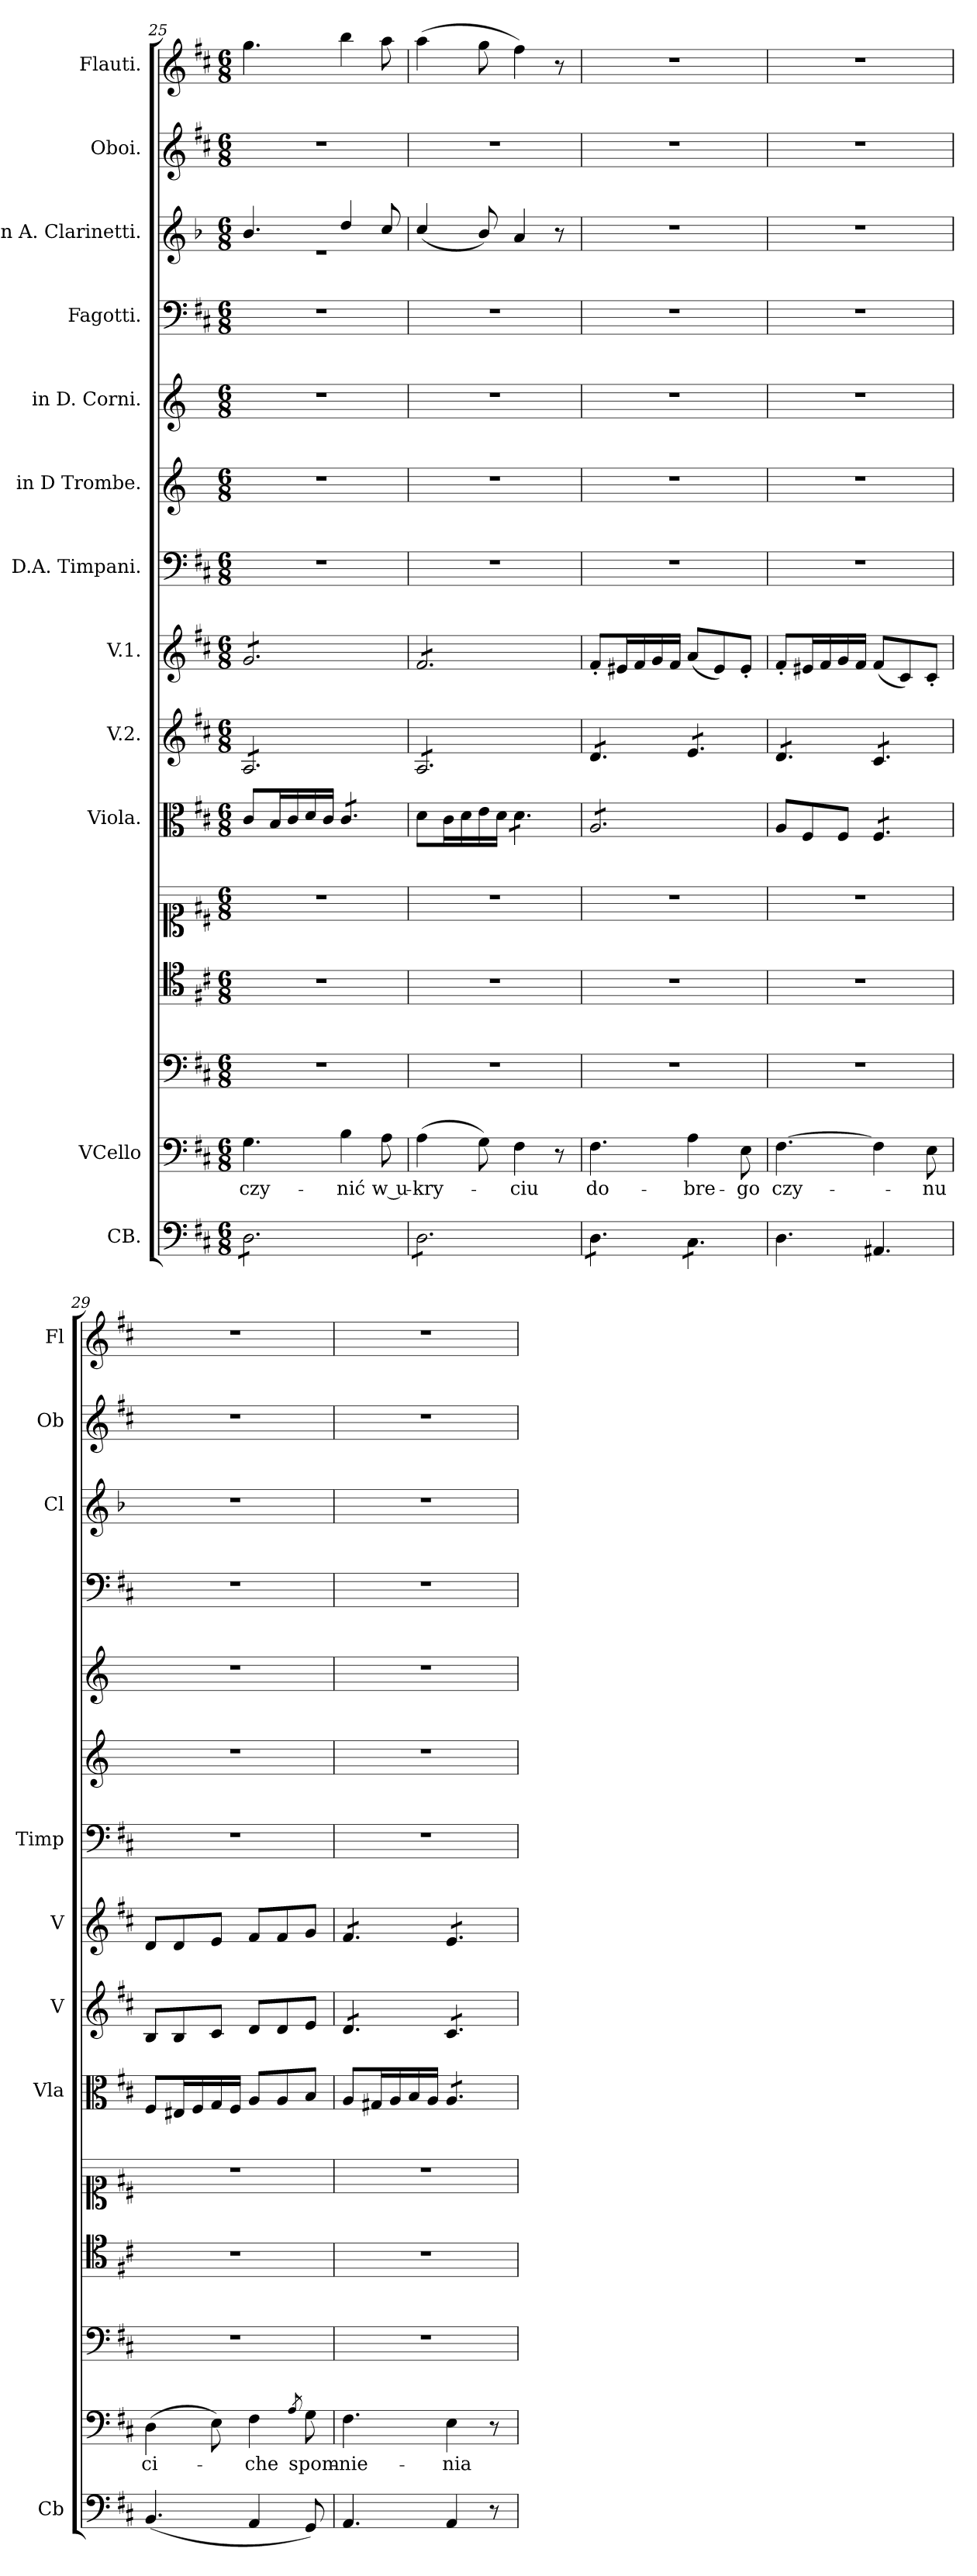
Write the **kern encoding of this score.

**kern	**kern	**text	**kern	**kern	**kern	**kern	**kern	**kern	**kern	**kern	**kern	**kern	**kern	**kern	**kern
*part15	*part14	*part14	*part13	*part12	*part11	*part10	*part9	*part8	*part7	*part6	*part5	*part4	*part3	*part2	*part1
*staff15	*staff14	*staff14	*staff13	*staff12	*staff11	*staff10	*staff9	*staff8	*staff7	*staff6	*staff5	*staff4	*staff3	*staff2	*staff1
*I"CB.	*I"VCello	*	*	*	*	*I"Viola.	*I"V.2.	*I"V.1.	*I"D.A. Timpani.	*I"in D Trombe.	*I"in D. Corni.	*I"Fagotti.	*I"in A. Clarinetti.	*I"Oboi.	*I"Flauti.
*I'Cb	*	*	*	*	*	*I'Vla	*I'V	*I'V	*I'Timp	*	*	*	*I'Cl	*I'Ob	*I'Fl
*clefF4	*clefF4	*	*clefF4	*clefC4	*clefC1	*clefC3	*clefG2	*clefG2	*clefF4	*clefG2	*clefG2	*clefF4	*clefG2	*clefG2	*clefG2
*	*	*	*	*	*	*	*	*	*	*ITrd-1c-2	*ITrd6c10	*	*ITrd2c3	*	*
*k[f#c#]	*k[f#c#]	*	*k[f#c#]	*k[f#c#]	*k[f#c#]	*k[f#c#]	*k[f#c#]	*k[f#c#]	*k[f#c#]	*k[f#c#]	*k[f#c#]	*k[f#c#]	*k[f#c#]	*k[f#c#]	*k[f#c#]
*M6/8	*M6/8	*	*M6/8	*M6/8	*M6/8	*M6/8	*M6/8	*M6/8	*M6/8	*M6/8	*M6/8	*M6/8	*M6/8	*M6/8	*M6/8
=25	=25	=25	=25	=25	=25	=25	=25	=25	=25	=25	=25	=25	=25	=25	=25
*	*	*	*	*	*	*	*	*	*	*	*	*	*^	*	*
*tremolo	*	*	*	*	*	*	*	*	*	*	*	*	*	*	*	*
*	*	*	*	*	*	*	*tremolo	*	*	*	*	*	*	*	*	*
*	*	*	*	*	*	*	*	*tremolo	*	*	*	*	*	*	*	*
8D\L	4.G\	czy-	2.r	2.r	2.r	8c#/L	8A/L	8g/L	2.r	2.r	2.r	2.r	4.g/	2.r	2.r	4.gg\
8D\	.	.	.	.	.	16B/L	8A/	8g/	.	.	.	.	.	.	.	.
.	.	.	.	.	.	16c#/	.	.	.	.	.	.	.	.	.	.
8D\	.	.	.	.	.	16d/	8A/	8g/	.	.	.	.	.	.	.	.
.	.	.	.	.	.	16c#/JJ	.	.	.	.	.	.	.	.	.	.
*	*	*	*	*	*	*tremolo	*	*	*	*	*	*	*	*	*	*
8D\	4B\	-nić	.	.	.	8c#/L	8A/	8g/	.	.	.	.	4b/	.	.	4bb\
8D\	.	.	.	.	.	8c#/	8A/	8g/	.	.	.	.	.	.	.	.
8D\J	8A\	w u-	.	.	.	8c#/J	8A/J	8g/J	.	.	.	.	8a/	.	.	8aa\
*	*	*	*	*	*	*Xtremolo	*	*	*	*	*	*	*	*	*	*
*	*	*	*	*	*	*	*	*	*	*	*	*	*v	*v	*	*
=26	=26	=26	=26	=26	=26	=26	=26	=26	=26	=26	=26	=26	=26	=26	=26
8D\L	(>4A\	-kry-	2.r	2.r	2.r	8d\L	8A/L	8f#/L	2.r	2.r	2.r	2.r	(<4a/	2.r	(>4aa\
8D\	.	.	.	.	.	16c#\L	8A/	8f#/	.	.	.	.	.	.	.
.	.	.	.	.	.	16d\	.	.	.	.	.	.	.	.	.
8D\	8G\)	.	.	.	.	16e\	8A/	8f#/	.	.	.	.	8g/)	.	8gg\
.	.	.	.	.	.	16d\JJ	.	.	.	.	.	.	.	.	.
!	!	!	!	!	!	!LO:TX:a:t=d	!	!	!	!	!	!	!	!	!
*	*	*	*	*	*	*tremolo	*	*	*	*	*	*	*	*	*
8D\	4F#\	-ciu	.	.	.	8d\L	8A/	8f#/	.	.	.	.	4f#/	.	4ff#\)
8D\	.	.	.	.	.	8d\	8A/	8f#/	.	.	.	.	.	.	.
8D\J	8r	.	.	.	.	8d\J	8A/J	8f#/J	.	.	.	.	8r	.	8r
*	*	*	*	*	*	*	*	*Xtremolo	*	*	*	*	*	*	*
=27	=27	=27	=27	=27	=27	=27	=27	=27	=27	=27	=27	=27	=27	=27	=27
8D\L	4.F#\	do-	2.r	2.r	2.r	8A/L	8d/L	8f#'</L	2.r	2.r	2.r	2.r	2.r	2.r	2.r
8D\	.	.	.	.	.	8A/	8d/	16e#X/L	.	.	.	.	.	.	.
.	.	.	.	.	.	.	.	16f#/	.	.	.	.	.	.	.
8D\J	.	.	.	.	.	8A/	8d/J	16g/	.	.	.	.	.	.	.
.	.	.	.	.	.	.	.	16f#/JJ	.	.	.	.	.	.	.
8C#\L	4A\	-bre-	.	.	.	8A/	8e/L	(<8a/L	.	.	.	.	.	.	.
8C#\	.	.	.	.	.	8A/	8e/	8e#/)	.	.	.	.	.	.	.
8C#\J	8E\	-go	.	.	.	8A/J	8e/J	8e#'</J	.	.	.	.	.	.	.
*	*	*	*	*	*	*Xtremolo	*	*	*	*	*	*	*	*	*
*Xtremolo	*	*	*	*	*	*	*	*	*	*	*	*	*	*	*
=28	=28	=28	=28	=28	=28	=28	=28	=28	=28	=28	=28	=28	=28	=28	=28
4.D\	[4.F#\	czy-	2.r	2.r	2.r	8A/L	8d/L	8f#'</L	2.r	2.r	2.r	2.r	2.r	2.r	2.r
.	.	.	.	.	.	8F#/	8d/	16e#X/L	.	.	.	.	.	.	.
.	.	.	.	.	.	.	.	16f#/	.	.	.	.	.	.	.
.	.	.	.	.	.	8F#/J	8d/J	16g/	.	.	.	.	.	.	.
.	.	.	.	.	.	.	.	16f#/JJ	.	.	.	.	.	.	.
*	*	*	*	*	*	*tremolo	*	*	*	*	*	*	*	*	*
4.AA#X/	4F#\]	.	.	.	.	8F#/L	8c#/L	(<8f#/L	.	.	.	.	.	.	.
.	.	.	.	.	.	8F#/	8c#/	8c#/)	.	.	.	.	.	.	.
.	8E\	-nu	.	.	.	8F#/J	8c#/J	8c#'</J	.	.	.	.	.	.	.
*	*	*	*	*	*	*	*Xtremolo	*	*	*	*	*	*	*	*
*	*	*	*	*	*	*Xtremolo	*	*	*	*	*	*	*	*	*
=29	=29	=29	=29	=29	=29	=29	=29	=29	=29	=29	=29	=29	=29	=29	=29
(<4.BB/	(>4D\	ci-	2.r	2.r	2.r	8F#/L	8B/L	8d/L	2.r	2.r	2.r	2.r	2.r	2.r	2.r
.	.	.	.	.	.	16E#X/L	8B/	8d/	.	.	.	.	.	.	.
.	.	.	.	.	.	16F#/	.	.	.	.	.	.	.	.	.
.	8E\)	.	.	.	.	16G/	8c#/J	8e/J	.	.	.	.	.	.	.
.	.	.	.	.	.	16F#/JJ	.	.	.	.	.	.	.	.	.
4AA/	4F#\	-che	.	.	.	8A/L	8d/L	8f#/L	.	.	.	.	.	.	.
.	.	.	.	.	.	8A/	8d/	8f#/	.	.	.	.	.	.	.
.	8qA/	.	.	.	.	.	.	.	.	.	.	.	.	.	.
8GG/)	8G\	spom-	.	.	.	8B/J	8e/J	8g/J	.	.	.	.	.	.	.
=30	=30	=30	=30	=30	=30	=30	=30	=30	=30	=30	=30	=30	=30	=30	=30
*	*	*	*	*	*	*	*tremolo	*	*	*	*	*	*	*	*
*	*	*	*	*	*	*	*	*tremolo	*	*	*	*	*	*	*
4.AA/	4.F#\	-nie-	2.r	2.r	2.r	8A/L	8d/L	8f#/L	2.r	2.r	2.r	2.r	2.r	2.r	2.r
.	.	.	.	.	.	16G#X/L	8d/	8f#/	.	.	.	.	.	.	.
.	.	.	.	.	.	16A/	.	.	.	.	.	.	.	.	.
.	.	.	.	.	.	16B/	8d/J	8f#/J	.	.	.	.	.	.	.
.	.	.	.	.	.	16A/JJ	.	.	.	.	.	.	.	.	.
*	*	*	*	*	*	*tremolo	*	*	*	*	*	*	*	*	*
4AA/	4E\	-nia	.	.	.	8A/L	8c#/L	8e/L	.	.	.	.	.	.	.
.	.	.	.	.	.	8A/	8c#/	8e/	.	.	.	.	.	.	.
8r	8r	.	.	.	.	8A/J	8c#/J	8e/J	.	.	.	.	.	.	.
*	*	*	*	*	*	*	*	*Xtremolo	*	*	*	*	*	*	*
*	*	*	*	*	*	*	*Xtremolo	*	*	*	*	*	*	*	*
*	*	*	*	*	*	*Xtremolo	*	*	*	*	*	*	*	*	*
=	=	=	=	=	=	=	=	=	=	=	=	=	=	=	=
*-	*-	*-	*-	*-	*-	*-	*-	*-	*-	*-	*-	*-	*-	*-	*-
